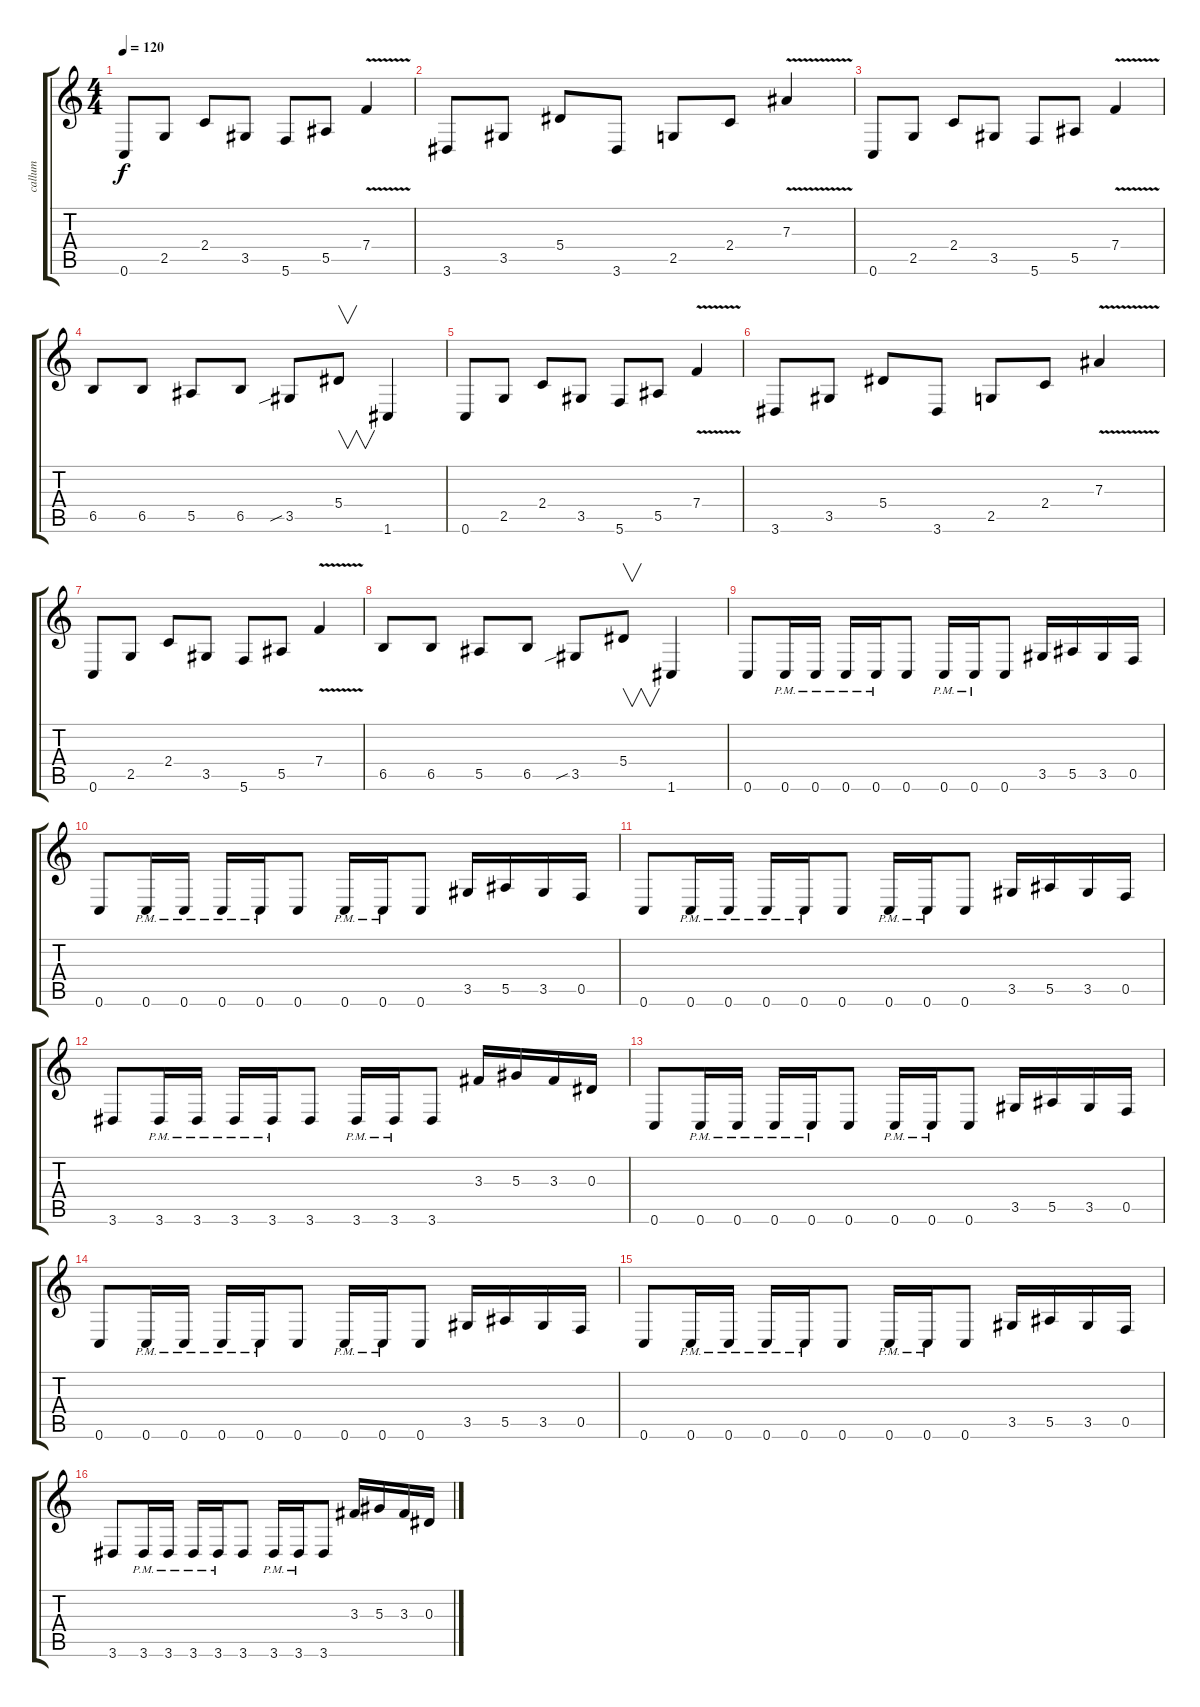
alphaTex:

\track ("callum" "callum") {instrument electricbassfinger}
\staff {score tabs}
\tuning (C4 G3 Eb3 Bb2 F2 C2) {hide}
\ts (4 4)
\tempo 120
\clef g2
\ks c
0.6.8{dy f} 2.5.8 2.4.8 3.5.8 5.6.8 5.5.8 7.4{v}.4 |
3.6.8 3.5.8 5.4.8 3.6.8 2.5.8 2.4.8 7.3{v}.4 |
0.6.8 2.5.8 2.4.8 3.5.8 5.6.8 5.5.8 7.4{v}.4 |
6.5.8 6.5.8 5.5.8 6.5.8 3.5{sib}.8 5.4.8{v} 1.6.4 |
0.6.8 2.5.8 2.4.8 3.5.8 5.6.8 5.5.8 7.4{v}.4 |
3.6.8 3.5.8 5.4.8 3.6.8 2.5.8 2.4.8 7.3{v}.4 |
0.6.8 2.5.8 2.4.8 3.5.8 5.6.8 5.5.8 7.4{v}.4 |
6.5.8 6.5.8 5.5.8 6.5.8 3.5{sib}.8 5.4.8{v} 1.6.4 |
0.6.8 0.6{pm}.16 0.6{pm}.16 0.6{pm}.16 0.6{pm}.16 0.6.8 0.6{pm}.16 0.6{pm}.16 0.6.8 3.5.16 5.5.16 3.5.16 0.5.16 |
0.6.8 0.6{pm}.16 0.6{pm}.16 0.6{pm}.16 0.6{pm}.16 0.6.8 0.6{pm}.16 0.6{pm}.16 0.6.8 3.5.16 5.5.16 3.5.16 0.5.16 |
0.6.8 0.6{pm}.16 0.6{pm}.16 0.6{pm}.16 0.6{pm}.16 0.6.8 0.6{pm}.16 0.6{pm}.16 0.6.8 3.5.16 5.5.16 3.5.16 0.5.16 |
3.6.8 3.6{pm}.16 3.6{pm}.16 3.6{pm}.16 3.6{pm}.16 3.6.8 3.6{pm}.16 3.6{pm}.16 3.6.8 3.3.16 5.3.16 3.3.16 0.3.16 |
0.6.8 0.6{pm}.16 0.6{pm}.16 0.6{pm}.16 0.6{pm}.16 0.6.8 0.6{pm}.16 0.6{pm}.16 0.6.8 3.5.16 5.5.16 3.5.16 0.5.16 |
0.6.8 0.6{pm}.16 0.6{pm}.16 0.6{pm}.16 0.6{pm}.16 0.6.8 0.6{pm}.16 0.6{pm}.16 0.6.8 3.5.16 5.5.16 3.5.16 0.5.16 |
0.6.8 0.6{pm}.16 0.6{pm}.16 0.6{pm}.16 0.6{pm}.16 0.6.8 0.6{pm}.16 0.6{pm}.16 0.6.8 3.5.16 5.5.16 3.5.16 0.5.16 |
3.6.8 3.6{pm}.16 3.6{pm}.16 3.6{pm}.16 3.6{pm}.16 3.6.8 3.6{pm}.16 3.6{pm}.16 3.6.8 3.3.16 5.3.16 3.3.16 0.3.16
